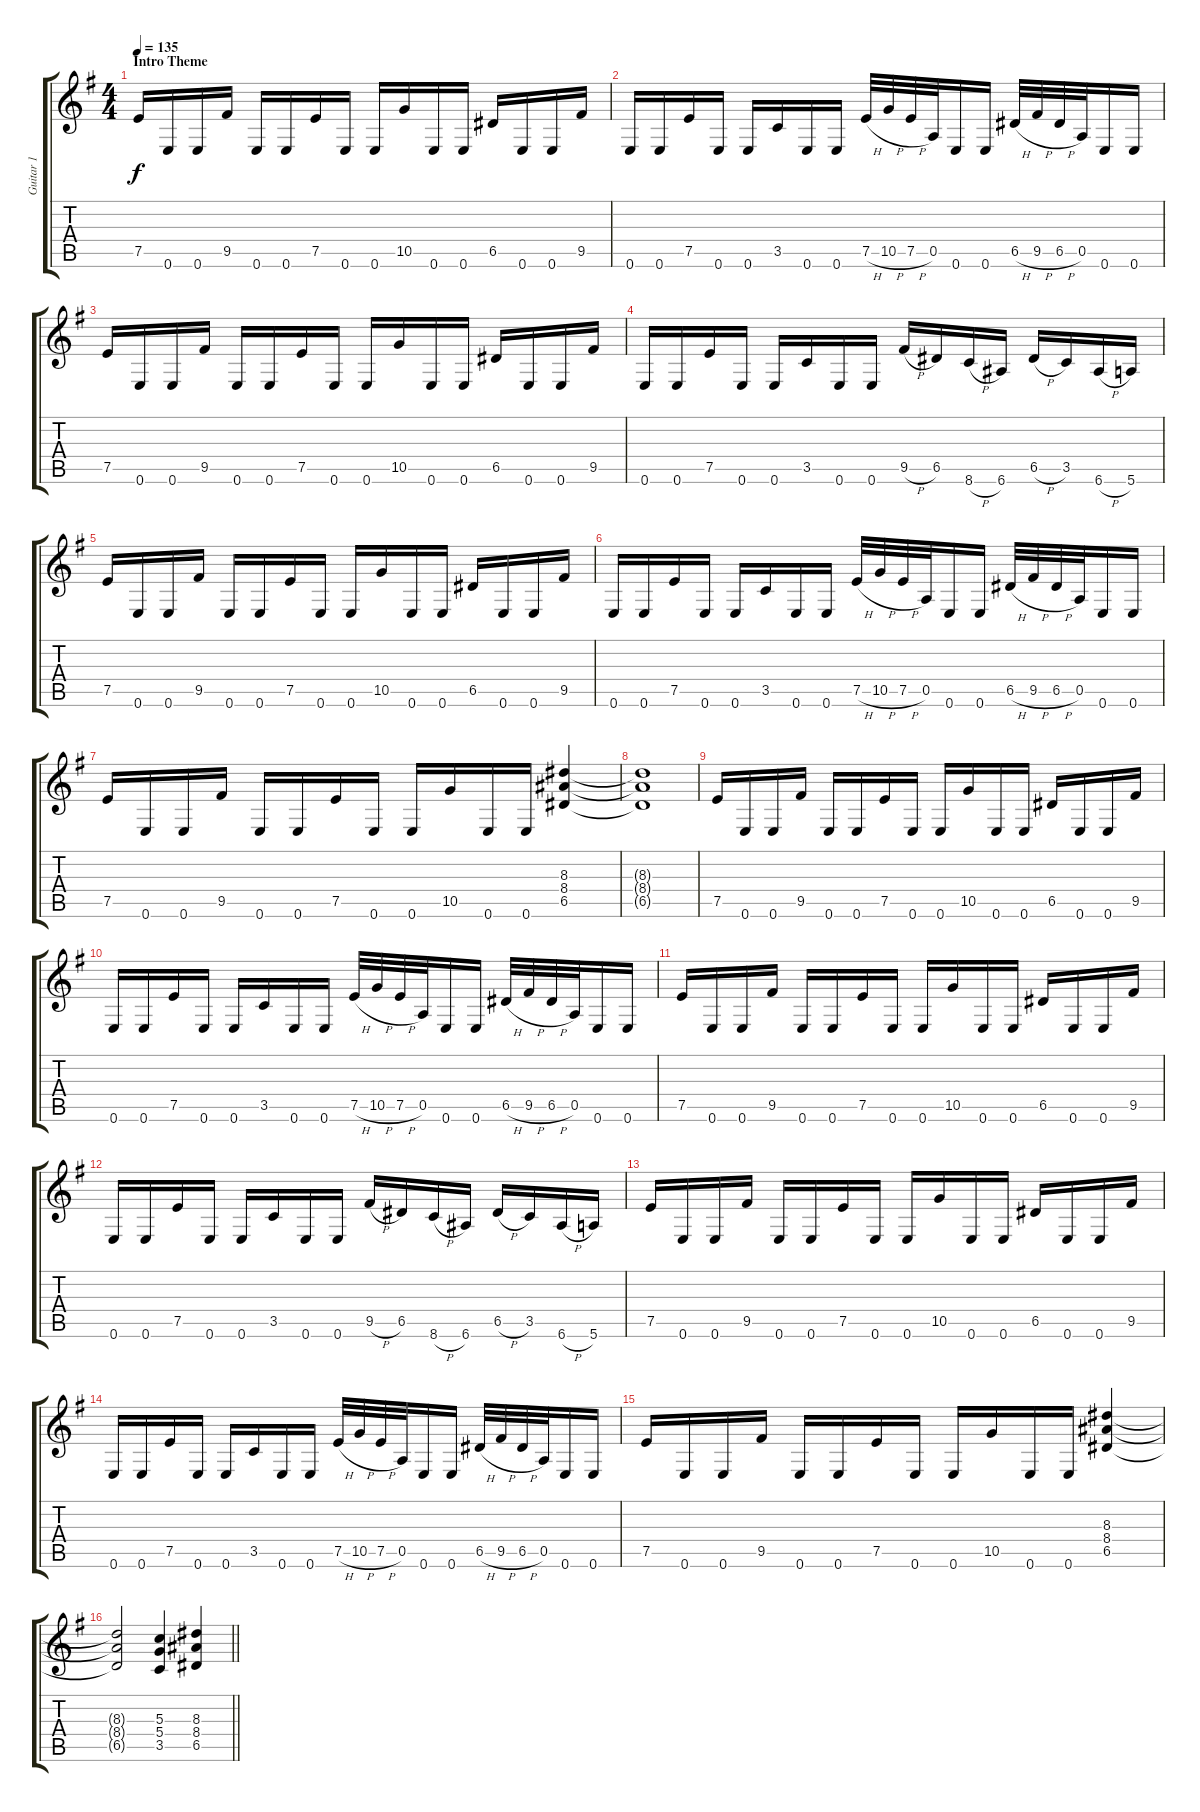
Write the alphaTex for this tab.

\track ("Guitar 1" "Guitar 1") {instrument distortionguitar}
\staff {score tabs}
\tuning (E4 B3 G3 D3 A2 E2) {hide}
\ts (4 4)
\section ("" "Intro Theme")
\tempo 135
\clef g2
\ks eminor
7.5.16{dy f} 0.6.16 0.6.16 9.5.16 0.6.16 0.6.16 7.5.16 0.6.16 0.6.16 10.5.16 0.6.16 0.6.16 6.5.16 0.6.16 0.6.16 9.5.16 |
0.6.16 0.6.16 7.5.16 0.6.16 0.6.16 3.5.16 0.6.16 0.6.16 7.5{h}.32 10.5{h}.32 7.5{h}.32 0.5.32 0.6.16 0.6.16 6.5{h}.32 9.5{h}.32 6.5{h}.32 0.5.32 0.6.16 0.6.16 |
7.5.16 0.6.16 0.6.16 9.5.16 0.6.16 0.6.16 7.5.16 0.6.16 0.6.16 10.5.16 0.6.16 0.6.16 6.5.16 0.6.16 0.6.16 9.5.16 |
0.6.16 0.6.16 7.5.16 0.6.16 0.6.16 3.5.16 0.6.16 0.6.16 9.5{h}.16 6.5.16 8.6{h}.16 6.6.16 6.5{h}.16 3.5.16 6.6{h}.16 5.6.16 |
7.5.16 0.6.16 0.6.16 9.5.16 0.6.16 0.6.16 7.5.16 0.6.16 0.6.16 10.5.16 0.6.16 0.6.16 6.5.16 0.6.16 0.6.16 9.5.16 |
0.6.16 0.6.16 7.5.16 0.6.16 0.6.16 3.5.16 0.6.16 0.6.16 7.5{h}.32 10.5{h}.32 7.5{h}.32 0.5.32 0.6.16 0.6.16 6.5{h}.32 9.5{h}.32 6.5{h}.32 0.5.32 0.6.16 0.6.16 |
7.5.16 0.6.16 0.6.16 9.5.16 0.6.16 0.6.16 7.5.16 0.6.16 0.6.16 10.5.16 0.6.16 0.6.16 (8.3 8.4 6.5).4 |
(8.3{t} 8.4{t} 6.5{t}).1 |
7.5.16 0.6.16 0.6.16 9.5.16 0.6.16 0.6.16 7.5.16 0.6.16 0.6.16 10.5.16 0.6.16 0.6.16 6.5.16 0.6.16 0.6.16 9.5.16 |
0.6.16 0.6.16 7.5.16 0.6.16 0.6.16 3.5.16 0.6.16 0.6.16 7.5{h}.32 10.5{h}.32 7.5{h}.32 0.5.32 0.6.16 0.6.16 6.5{h}.32 9.5{h}.32 6.5{h}.32 0.5.32 0.6.16 0.6.16 |
7.5.16 0.6.16 0.6.16 9.5.16 0.6.16 0.6.16 7.5.16 0.6.16 0.6.16 10.5.16 0.6.16 0.6.16 6.5.16 0.6.16 0.6.16 9.5.16 |
0.6.16 0.6.16 7.5.16 0.6.16 0.6.16 3.5.16 0.6.16 0.6.16 9.5{h}.16 6.5.16 8.6{h}.16 6.6.16 6.5{h}.16 3.5.16 6.6{h}.16 5.6.16 |
7.5.16 0.6.16 0.6.16 9.5.16 0.6.16 0.6.16 7.5.16 0.6.16 0.6.16 10.5.16 0.6.16 0.6.16 6.5.16 0.6.16 0.6.16 9.5.16 |
0.6.16 0.6.16 7.5.16 0.6.16 0.6.16 3.5.16 0.6.16 0.6.16 7.5{h}.32 10.5{h}.32 7.5{h}.32 0.5.32 0.6.16 0.6.16 6.5{h}.32 9.5{h}.32 6.5{h}.32 0.5.32 0.6.16 0.6.16 |
7.5.16 0.6.16 0.6.16 9.5.16 0.6.16 0.6.16 7.5.16 0.6.16 0.6.16 10.5.16 0.6.16 0.6.16 (8.3 8.4 6.5).4 |
\barLineRight lightlight
(8.3{t} 8.4{t} 6.5{t}).2 (5.3 5.4 3.5).4 (8.3 8.4 6.5).4
